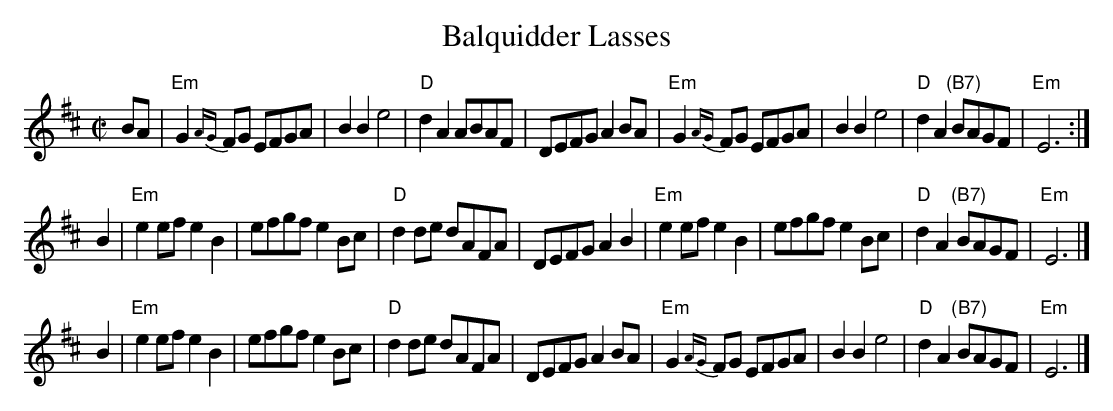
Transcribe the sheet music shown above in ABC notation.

X:1
T: Balquidder Lasses
M: C|
L: 1/8
K: Edor
BA \
| "Em"G2{AG}FG EFGA | B2B2e4 | "D"d2A2 ABAF | DEFG A2 BA \
| "Em"G2{AG}FG EFGA | B2B2e4 | "D"d2A2 "(B7)"BAGF | "Em"E6 :|
B2 \
| "Em"e2ef e2B2 | efgf e2 Bc | "D"d2 de dAFA | DEFG A2B2 \
| "Em"e2ef e2B2 | efgf e2 Bc | "D"d2A2 "(B7)"BAGF | "Em"E6 |]
B2 \
| "Em"e2ef e2B2 | efgf e2 Bc | "D"d2 de dAFA | DEFG A2BA \
| "Em"G2{AG}FG EFGA | B2B2 e4 | "D"d2A2 "(B7)"BAGF | "Em"E6 |]
